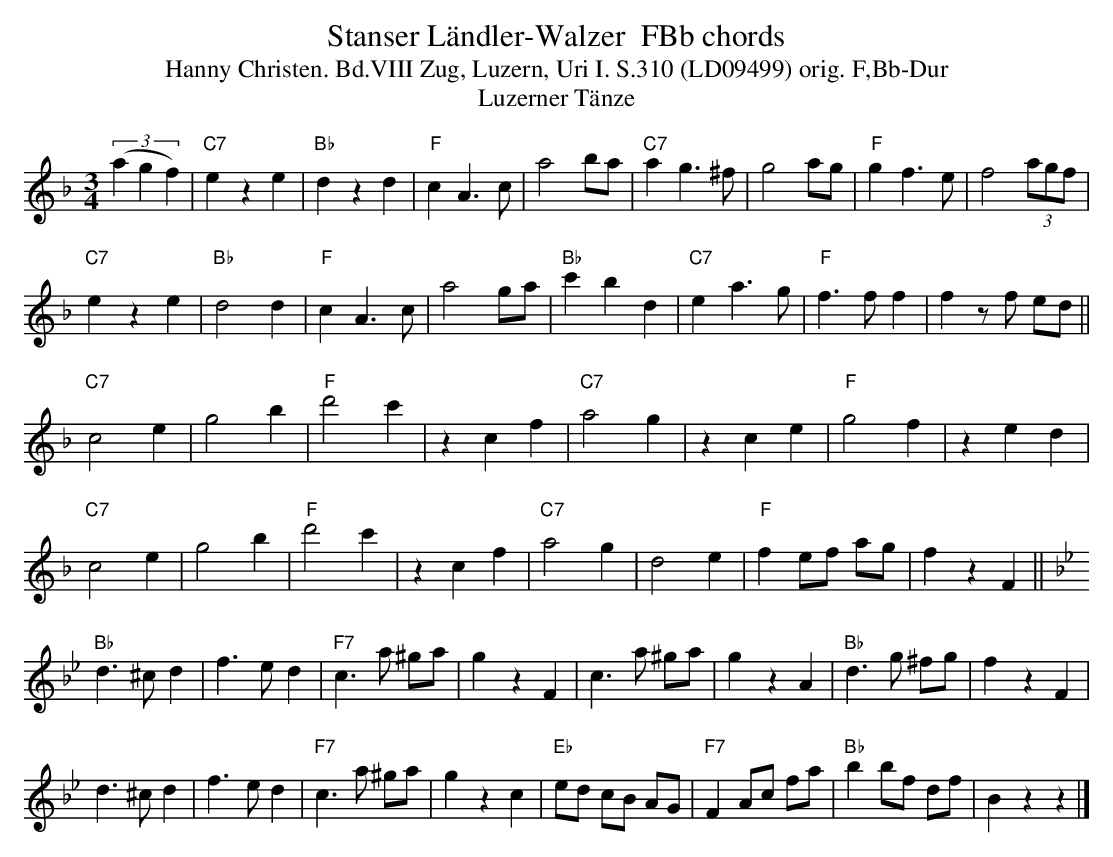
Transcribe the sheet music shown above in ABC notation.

X:1
T: Stanser L\"andler-Walzer  FBb chords
T:Hanny Christen. Bd.VIII Zug, Luzern, Uri I. S.310 (LD09499) orig. F,Bb-Dur
T: Luzerner T\"anze
M:3/4
L:1/4
K:F %%MIDI gchordon
((3agf) | "C7"eze | "Bb"dzd | "F"cA>c | a2 b/a/ | "C7"ag>^f | g2 a/g/ | "F"gf>e | f2 (3a/g/f/ |
"C7"eze | "Bb"d2d | "F"cA>c | a2 g/a/ | "Bb"c'bd | "C7"ea>g | "F"f>ff | f z/f/ e/d/ ||
"C7"c2e | g2b | "F"d'2c' | zcf | "C7"a2g | zce | "F"g2f | zed |
"C7"c2e | g2b | "F"d'2c' | zcf | "C7"a2g | d2e | "F"f e/f/ a/g/ | fzF || [K:Bb]
"Bb"d>^cd | f>ed | "F7"c>a ^g/a/ | gzF | c>a ^g/a/ | gzA | "Bb"d>g ^f/g/ | fzF |
d>^cd | f>ed | "F7"c>a ^g/a/ | gzc | [L:1/8] "Eb"ed cB AG | "F7"F2 Ac fa | "Bb"b2 bf df | B2z2z2 |]
